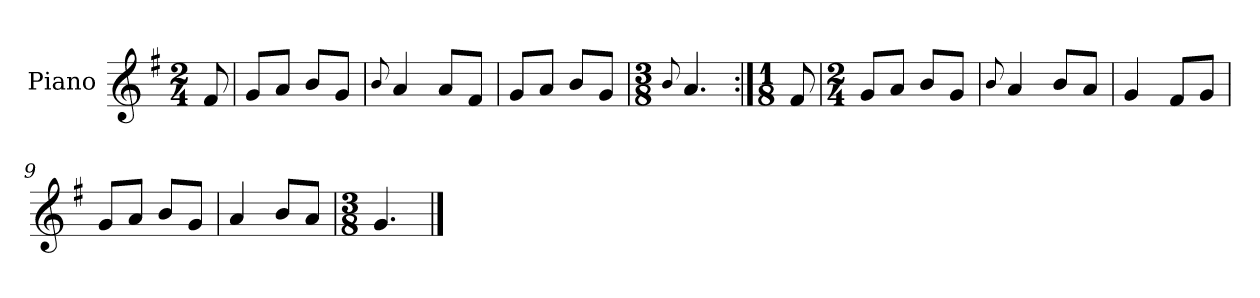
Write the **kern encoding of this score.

**kern
*part1
*staff1
*I"Piano
*I'Pno.
*clefG2
*k[f#]
*M2/4
=
8f#/
=1
8g/L
8a/J
8b/L
8g/J
=2
8qqb/
4a/
8a/L
8f#/J
=3
8g/L
8a/J
8b/L
8g/J
=4
*M3/8
8qqb/
4.a/
=5:|!
*M1/8
8f#/
=6
*M2/4
8g/L
8a/J
8b/L
8g/J
=7
8qqb/
4a/
8b/L
8a/J
=8
4g/
8f#/L
8g/J
=9
8g/L
8a/J
8b/L
8g/J
=10
4a/
8b/L
8a/J
!!LO:LB:g=z
=11
*M3/8
4.g/
==
*-
